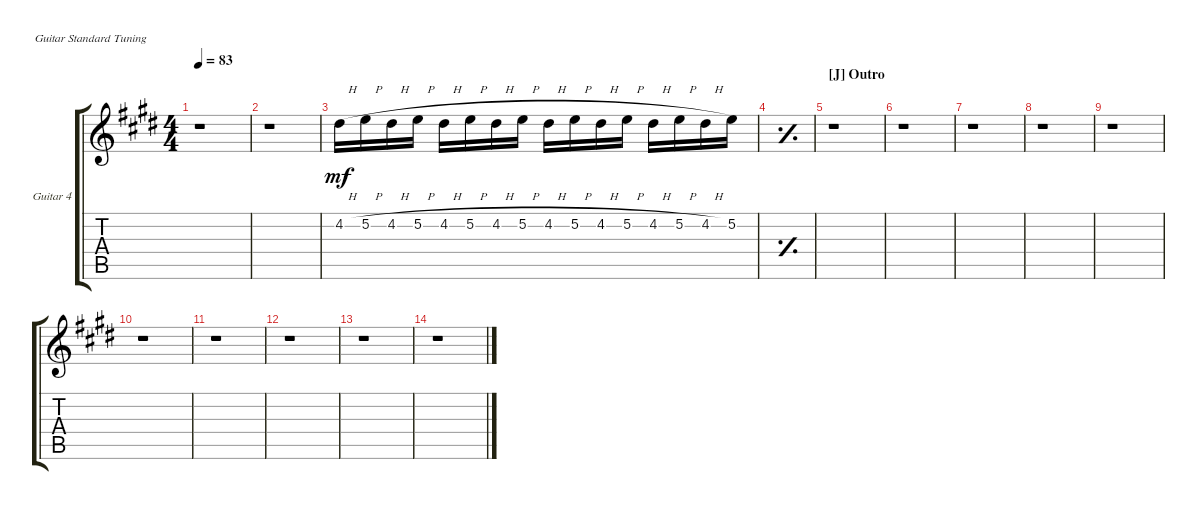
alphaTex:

\defaultSystemsLayout 4
\bracketExtendMode groupsimilarinstruments
\firstSystemTrackNameOrientation horizontal
\otherSystemsTrackNameOrientation horizontal
\track ("Guitar IV" "Guitar 4") {instrument overdrivenguitar}
\staff {score tabs}
\tuning (E4 B3 G3 D3 A2 E2)
\ts (4 4)
\tempo 83
\clef g2
\ks e
r.1{dy mf} |
r.1 |
4.2{h}.16 5.2{h}.16 4.2{h}.16 5.2{h}.16 4.2{h}.16 5.2{h}.16 4.2{h}.16 5.2{h}.16 4.2{h}.16 5.2{h}.16 4.2{h}.16 5.2{h}.16 4.2{h}.16 5.2{h}.16 4.2{h}.16 5.2.16 |
\simile simple
|
\section ("J" "Outro")
\simile none
r.1 |
r.1 |
r.1 |
r.1 |
r.1 |
r.1 |
r.1 |
r.1 |
r.1 |
r.1
